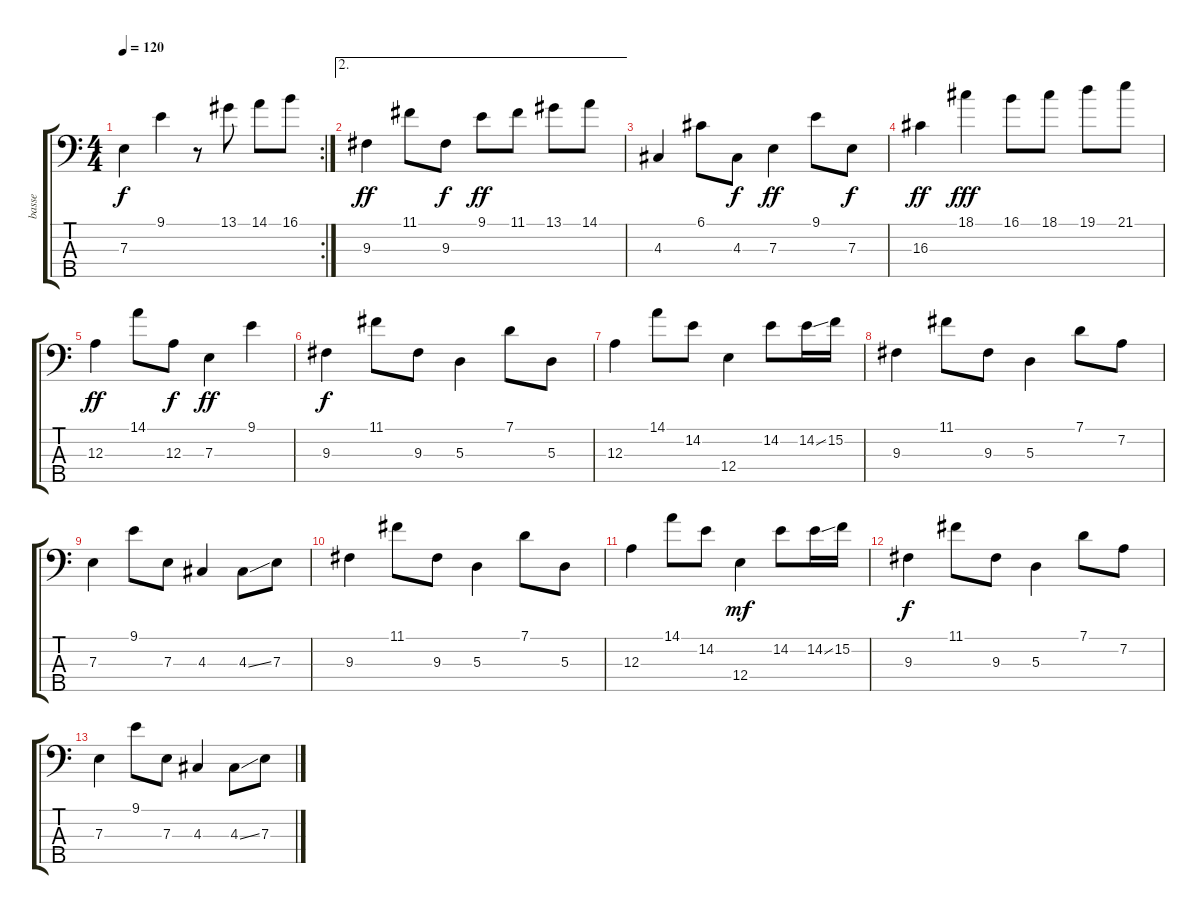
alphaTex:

\track ("basse" "basse") {instrument slapbass2}
\staff {score tabs}
\tuning (G2 D2 A1 E1 B0) {hide}
\rc 2
\ts (4 4)
\tempo 120
\clef f4
\ks c
7.3.4{dy f} 9.1.4 r.8 13.1.8 14.1.8 16.1.8 |
\ae 2
9.3.4{dy ff} 11.1.8 9.3.8{dy f} 9.1.8{dy ff} 11.1.8 13.1.8 14.1.8 |
4.3.4 6.1.8 4.3.8{dy f} 7.3.4{dy ff} 9.1.8 7.3.8{dy f} |
16.3.4{dy ff} 18.1.4{dy fff} 16.1.8 18.1.8 19.1.8 21.1.8 |
12.3.4{dy ff} 14.1.8 12.3.8{dy f} 7.3.4{dy ff} 9.1.4 |
9.3.4{dy f} 11.1.8 9.3.8 5.3.4 7.1.8 5.3.8 |
12.3.4 14.1.8 14.2.8 12.4.4 14.2.8 14.2{ss}.16 15.2.16 |
9.3.4 11.1.8 9.3.8 5.3.4 7.1.8 7.2.8 |
7.3.4 9.1.8 7.3.8 4.3.4 4.3{ss}.8 7.3.8 |
9.3.4 11.1.8 9.3.8 5.3.4 7.1.8 5.3.8 |
12.3.4 14.1.8 14.2.8 12.4.4{dy mf} 14.2.8 14.2{ss}.16 15.2.16 |
9.3.4{dy f} 11.1.8 9.3.8 5.3.4 7.1.8 7.2.8 |
7.3.4 9.1.8 7.3.8 4.3.4 4.3{ss}.8 7.3.8
